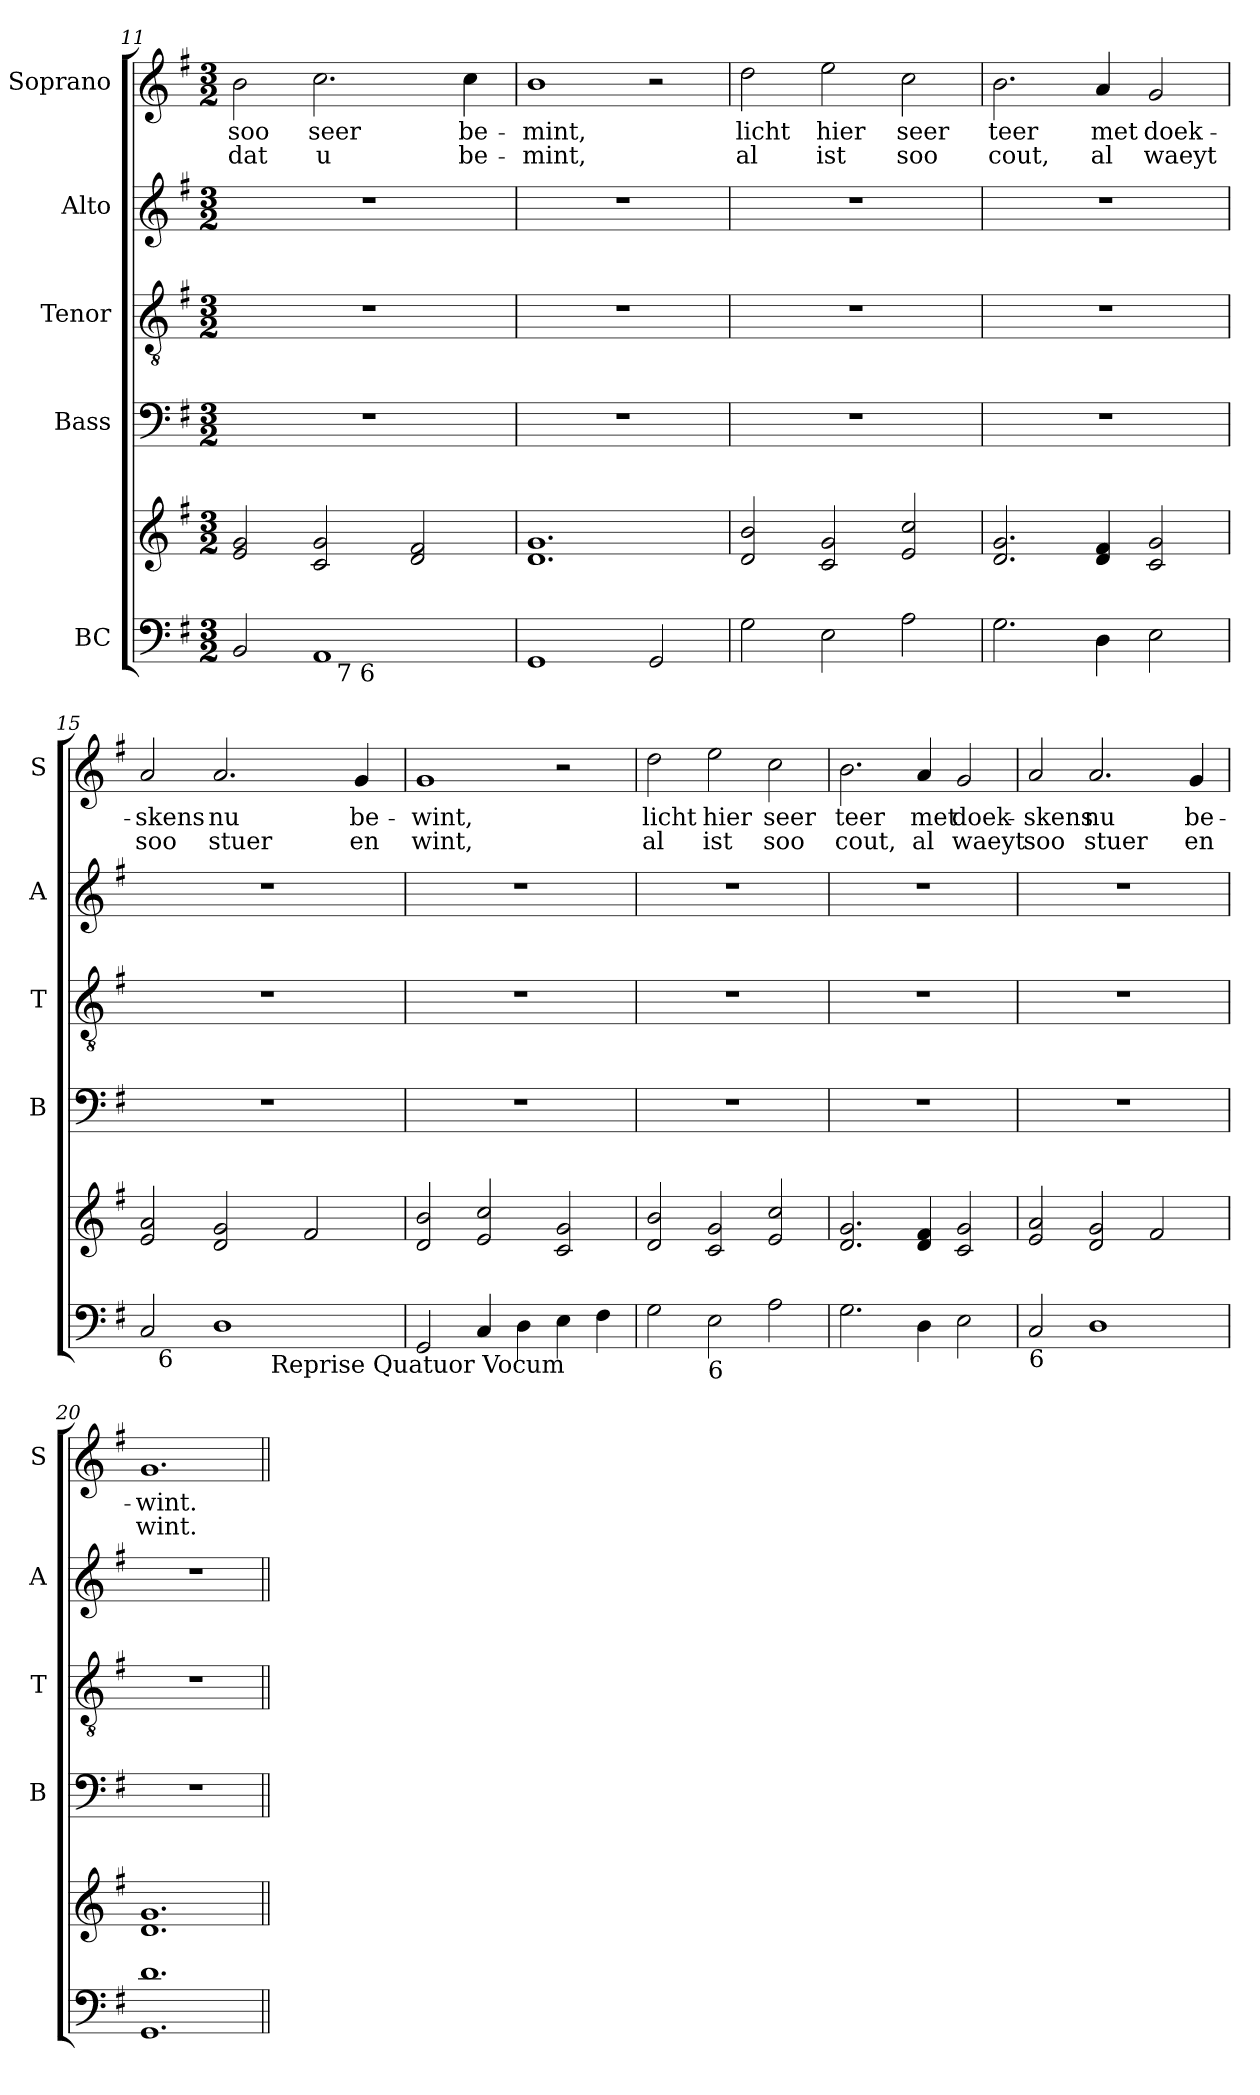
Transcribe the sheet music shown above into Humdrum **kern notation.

**kern	**kern	**kern	**kern	**kern	**kern	**text	**text
*part5	*part5	*part4	*part3	*part2	*part1	*part1	*part1
*staff6	*staff5	*staff4	*staff3	*staff2	*staff1	*staff1	*staff1
*I"BC	*	*I"Bass	*I"Tenor	*I"Alto	*I"Soprano	*	*
*	*	*I'B	*I'T	*I'A	*I'S	*	*
*clefF4	*clefG2	*clefF4	*clefGv2	*clefG2	*clefG2	*	*
*k[f#]	*k[f#]	*k[f#]	*k[f#]	*k[f#]	*k[f#]	*	*
*G:	*G:	*G:	*G:	*G:	*G:	*	*
*M3/2	*M3/2	*M3/2	*M3/2	*M3/2	*M3/2	*	*
=11	=11	=11	=11	=11	=11	=11	=11
*^	*	*	*	*	*	*	*
2BB/	2ryy	2e/ 2g/	1.r	1.r	1.r	2b\	soo	dat
1AA	16ryy	2c/ 2g/	.	.	.	2.cc\	seer	u
!	!LO:TX:b:t=7 6	!	!	!	!	!	!	!
.	2...ryy	.	.	.	.	.	.	.
.	.	2d/ 2f#/	.	.	.	.	.	.
.	.	.	.	.	.	4cc\	be-	be-
*v	*v	*	*	*	*	*	*	*
=12	=12	=12	=12	=12	=12	=12	=12
1GG	1.d 1.g	1.r	1.r	1.r	1b	-mint,	-mint,
2GG/	.	.	.	.	2r	.	.
=13	=13	=13	=13	=13	=13	=13	=13
2G\	2d/ 2b/	1.r	1.r	1.r	2dd\	licht	al
2E\	2c/ 2g/	.	.	.	2ee\	hier	ist
2A\	2e/ 2cc/	.	.	.	2cc\	seer	soo
!!LO:LB:g=z
=14	=14	=14	=14	=14	=14	=14	=14
2.G\	2.d/ 2.g/	1.r	1.r	1.r	2.b\	teer	cout,
4D\	4d/ 4f#/	.	.	.	4a/	met	al
2E\	2c/ 2g/	.	.	.	2g/	doek-	waeyt
=15	=15	=15	=15	=15	=15	=15	=15
*^	*	*	*	*	*	*	*
*	*^	*	*	*	*	*	*	*
2C/	16ryy	2ryy	2e/ 2a/	1.r	1.r	1.r	2a/	-skens	soo
!	!LO:TX:b:t=6	!	!	!	!	!	!	!	!
.	1ryy	.	.	.	.	.	.	.	.
1D	.	4ryy	2d/ 2g/	.	.	.	2.a/	nu	stuer
.	.	16ryy	.	.	.	.	.	.	.
!	!	!LO:TX:b:t=Reprise Quatuor Vocum	!	!	!	!	!	!	!
.	.	2ryy	.	.	.	.	.	.	.
.	.	.	2f#/	.	.	.	.	.	.
.	4..ryy	.	.	.	.	.	.	.	.
.	.	.	.	.	.	.	4g/	be-	en
.	.	8.ryy	.	.	.	.	.	.	.
*v	*v	*v	*	*	*	*	*	*	*
=16	=16	=16	=16	=16	=16	=16	=16
2GG/	2d/ 2b/	1.r	1.r	1.r	1g	-wint,	wint,
4C/	2e/ 2cc/	.	.	.	.	.	.
4D\	.	.	.	.	.	.	.
4E\	2c/ 2g/	.	.	.	2r	.	.
4F#\	.	.	.	.	.	.	.
=17	=17	=17	=17	=17	=17	=17	=17
2G\	2d/ 2b/	1.r	1.r	1.r	2dd\	licht	al
!LO:TX:b:t=6	!	!	!	!	!	!	!
2E\	2c/ 2g/	.	.	.	2ee\	hier	ist
2A\	2e/ 2cc/	.	.	.	2cc\	seer	soo
=18	=18	=18	=18	=18	=18	=18	=18
2.G\	2.d/ 2.g/	1.r	1.r	1.r	2.b\	teer	cout,
4D\	4d/ 4f#/	.	.	.	4a/	met	al
2E\	2c/ 2g/	.	.	.	2g/	doek-	waeyt
=19	=19	=19	=19	=19	=19	=19	=19
!LO:TX:b:t=6	!	!	!	!	!	!	!
2C/	2e/ 2a/	1.r	1.r	1.r	2a/	-skens	soo
1D	2d/ 2g/	.	.	.	2.a/	nu	stuer
.	2f#/	.	.	.	.	.	.
.	.	.	.	.	4g/	be-	en
=20	=20	=20	=20	=20	=20	=20	=20
1.GG 1.d	1.d 1.g	1.r	1.r	1.r	1.g	-wint.	wint.
=||	=||	=||	=||	=||	=||	=||	=||
*-	*-	*-	*-	*-	*-	*-	*-
